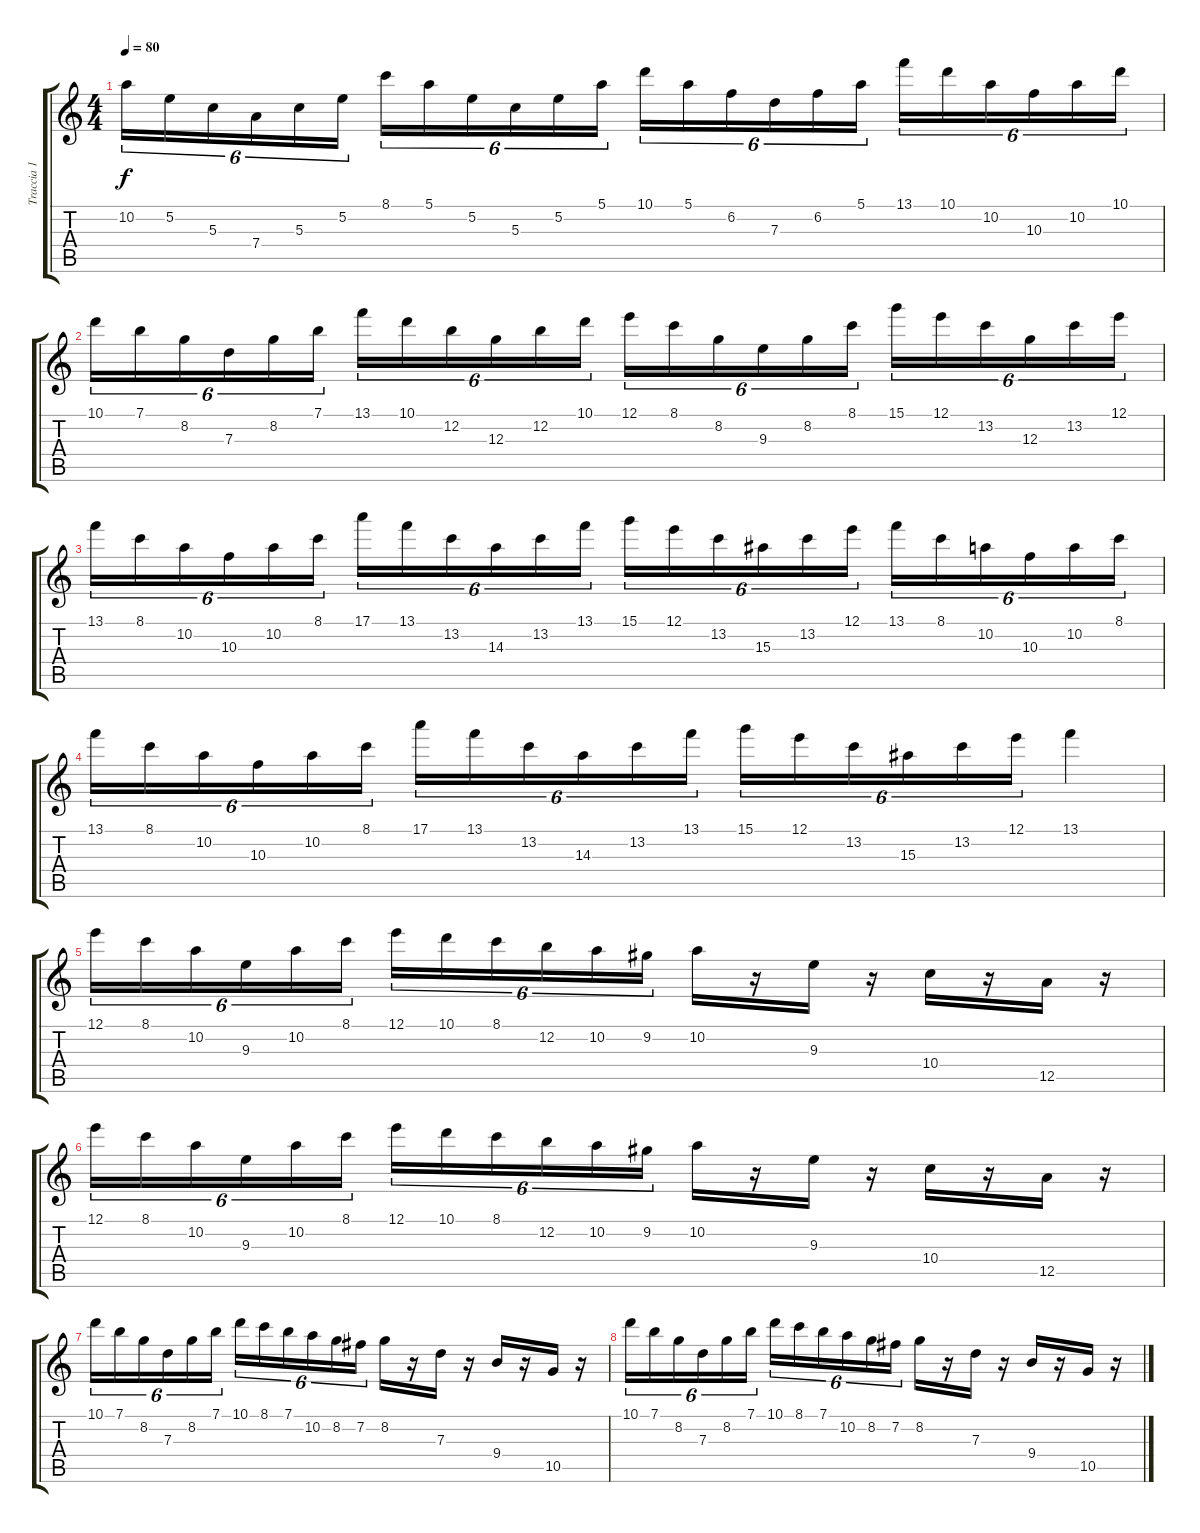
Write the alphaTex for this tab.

\track ("Traccia 1" "Traccia 1") {instrument overdrivenguitar}
\staff {score tabs}
\tuning (E4 B3 G3 D3 A2 E2) {hide}
\ts (4 4)
\tempo 80
\clef g2
\ks c
10.2.16{tu (6 4) dy f instrument overdrivenguitar} 5.2.16{tu (6 4)} 5.3.16{tu (6 4)} 7.4.16{tu (6 4)} 5.3.16{tu (6 4)} 5.2.16{tu (6 4)} 8.1.16{tu (6 4)} 5.1.16{tu (6 4)} 5.2.16{tu (6 4)} 5.3.16{tu (6 4)} 5.2.16{tu (6 4)} 5.1.16{tu (6 4)} 10.1.16{tu (6 4)} 5.1.16{tu (6 4)} 6.2.16{tu (6 4)} 7.3.16{tu (6 4)} 6.2.16{tu (6 4)} 5.1.16{tu (6 4)} 13.1.16{tu (6 4)} 10.1.16{tu (6 4)} 10.2.16{tu (6 4)} 10.3.16{tu (6 4)} 10.2.16{tu (6 4)} 10.1.16{tu (6 4)} |
10.1.16{tu (6 4)} 7.1.16{tu (6 4)} 8.2.16{tu (6 4)} 7.3.16{tu (6 4)} 8.2.16{tu (6 4)} 7.1.16{tu (6 4)} 13.1.16{tu (6 4)} 10.1.16{tu (6 4)} 12.2.16{tu (6 4)} 12.3.16{tu (6 4)} 12.2.16{tu (6 4)} 10.1.16{tu (6 4)} 12.1.16{tu (6 4)} 8.1.16{tu (6 4)} 8.2.16{tu (6 4)} 9.3.16{tu (6 4)} 8.2.16{tu (6 4)} 8.1.16{tu (6 4)} 15.1.16{tu (6 4)} 12.1.16{tu (6 4)} 13.2.16{tu (6 4)} 12.3.16{tu (6 4)} 13.2.16{tu (6 4)} 12.1.16{tu (6 4)} |
13.1.16{tu (6 4)} 8.1.16{tu (6 4)} 10.2.16{tu (6 4)} 10.3.16{tu (6 4)} 10.2.16{tu (6 4)} 8.1.16{tu (6 4)} 17.1.16{tu (6 4)} 13.1.16{tu (6 4)} 13.2.16{tu (6 4)} 14.3.16{tu (6 4)} 13.2.16{tu (6 4)} 13.1.16{tu (6 4)} 15.1.16{tu (6 4)} 12.1.16{tu (6 4)} 13.2.16{tu (6 4)} 15.3.16{tu (6 4)} 13.2.16{tu (6 4)} 12.1.16{tu (6 4)} 13.1.16{tu (6 4)} 8.1.16{tu (6 4)} 10.2.16{tu (6 4)} 10.3.16{tu (6 4)} 10.2.16{tu (6 4)} 8.1.16{tu (6 4)} |
13.1.16{tu (6 4)} 8.1.16{tu (6 4)} 10.2.16{tu (6 4)} 10.3.16{tu (6 4)} 10.2.16{tu (6 4)} 8.1.16{tu (6 4)} 17.1.16{tu (6 4)} 13.1.16{tu (6 4)} 13.2.16{tu (6 4)} 14.3.16{tu (6 4)} 13.2.16{tu (6 4)} 13.1.16{tu (6 4)} 15.1.16{tu (6 4)} 12.1.16{tu (6 4)} 13.2.16{tu (6 4)} 15.3.16{tu (6 4)} 13.2.16{tu (6 4)} 12.1.16{tu (6 4)} 13.1.4 |
12.1.16{tu (6 4)} 8.1.16{tu (6 4)} 10.2.16{tu (6 4)} 9.3.16{tu (6 4)} 10.2.16{tu (6 4)} 8.1.16{tu (6 4)} 12.1.16{tu (6 4)} 10.1.16{tu (6 4)} 8.1.16{tu (6 4)} 12.2.16{tu (6 4)} 10.2.16{tu (6 4)} 9.2.16{tu (6 4)} 10.2.16 r.16 9.3.16 r.16 10.4.16 r.16 12.5.16 r.16 |
12.1.16{tu (6 4)} 8.1.16{tu (6 4)} 10.2.16{tu (6 4)} 9.3.16{tu (6 4)} 10.2.16{tu (6 4)} 8.1.16{tu (6 4)} 12.1.16{tu (6 4)} 10.1.16{tu (6 4)} 8.1.16{tu (6 4)} 12.2.16{tu (6 4)} 10.2.16{tu (6 4)} 9.2.16{tu (6 4)} 10.2.16 r.16 9.3.16 r.16 10.4.16 r.16 12.5.16 r.16 |
10.1.16{tu (6 4)} 7.1.16{tu (6 4)} 8.2.16{tu (6 4)} 7.3.16{tu (6 4)} 8.2.16{tu (6 4)} 7.1.16{tu (6 4)} 10.1.16{tu (6 4)} 8.1.16{tu (6 4)} 7.1.16{tu (6 4)} 10.2.16{tu (6 4)} 8.2.16{tu (6 4)} 7.2.16{tu (6 4)} 8.2.16 r.16 7.3.16 r.16 9.4.16 r.16 10.5.16 r.16 |
10.1.16{tu (6 4)} 7.1.16{tu (6 4)} 8.2.16{tu (6 4)} 7.3.16{tu (6 4)} 8.2.16{tu (6 4)} 7.1.16{tu (6 4)} 10.1.16{tu (6 4)} 8.1.16{tu (6 4)} 7.1.16{tu (6 4)} 10.2.16{tu (6 4)} 8.2.16{tu (6 4)} 7.2.16{tu (6 4)} 8.2.16 r.16 7.3.16 r.16 9.4.16 r.16 10.5.16 r.16
